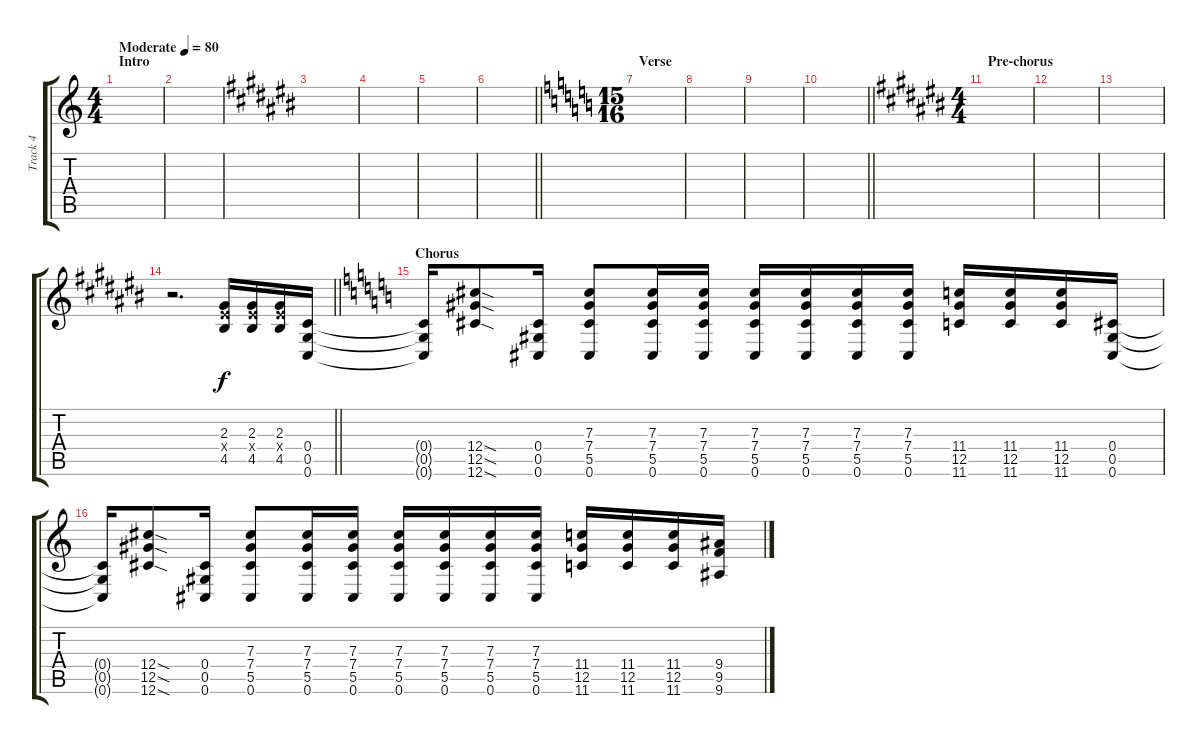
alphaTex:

\track ("Track 4" "Track 4") {instrument distortionguitar}
\staff {score tabs}
\tuning (Eb4 Bb3 Gb3 Db3 Ab2 Db2) {hide}
\ts (4 4)
\section ("" "Intro")
\tempo (80 "Moderate")
\clef g2
\ks c
|
|
\ks c#
|
|
|
\barLineRight lightlight
|
\ts (15 16)
\section ("" "Verse")
\ks c
|
|
|
\barLineRight lightlight
|
\ts (4 4)
\section ("" "Pre-chorus")
\ks c#
|
|
|
\barLineRight lightlight
r.2{d} (2.3 4.4{x} 4.5).16 (2.3 4.4{x} 4.5).16 (2.3 4.4{x} 4.5).16 (0.4 0.5 0.6).16 |
\section ("" "Chorus")
\ks c
(0.4{t} 0.5{t} 0.6{t}).16 (12.4{sod} 12.5{sod} 12.6{sod}).8 (0.4 0.5 0.6).16 (7.3 7.4 5.5 0.6).8 (7.3 7.4 5.5 0.6).16 (7.3 7.4 5.5 0.6).16 (7.3 7.4 5.5 0.6).16 (7.3 7.4 5.5 0.6).16 (7.3 7.4 5.5 0.6).16 (7.3 7.4 5.5 0.6).16 (11.4 12.5 11.6).16 (11.4 12.5 11.6).16 (11.4 12.5 11.6).16 (0.4 0.5 0.6).16 |
(0.4{t} 0.5{t} 0.6{t}).16 (12.4{sod} 12.5{sod} 12.6{sod}).8 (0.4 0.5 0.6).16 (7.3 7.4 5.5 0.6).8 (7.3 7.4 5.5 0.6).16 (7.3 7.4 5.5 0.6).16 (7.3 7.4 5.5 0.6).16 (7.3 7.4 5.5 0.6).16 (7.3 7.4 5.5 0.6).16 (7.3 7.4 5.5 0.6).16 (11.4 12.5 11.6).16 (11.4 12.5 11.6).16 (11.4 12.5 11.6).16 (9.4 9.5 9.6).16
